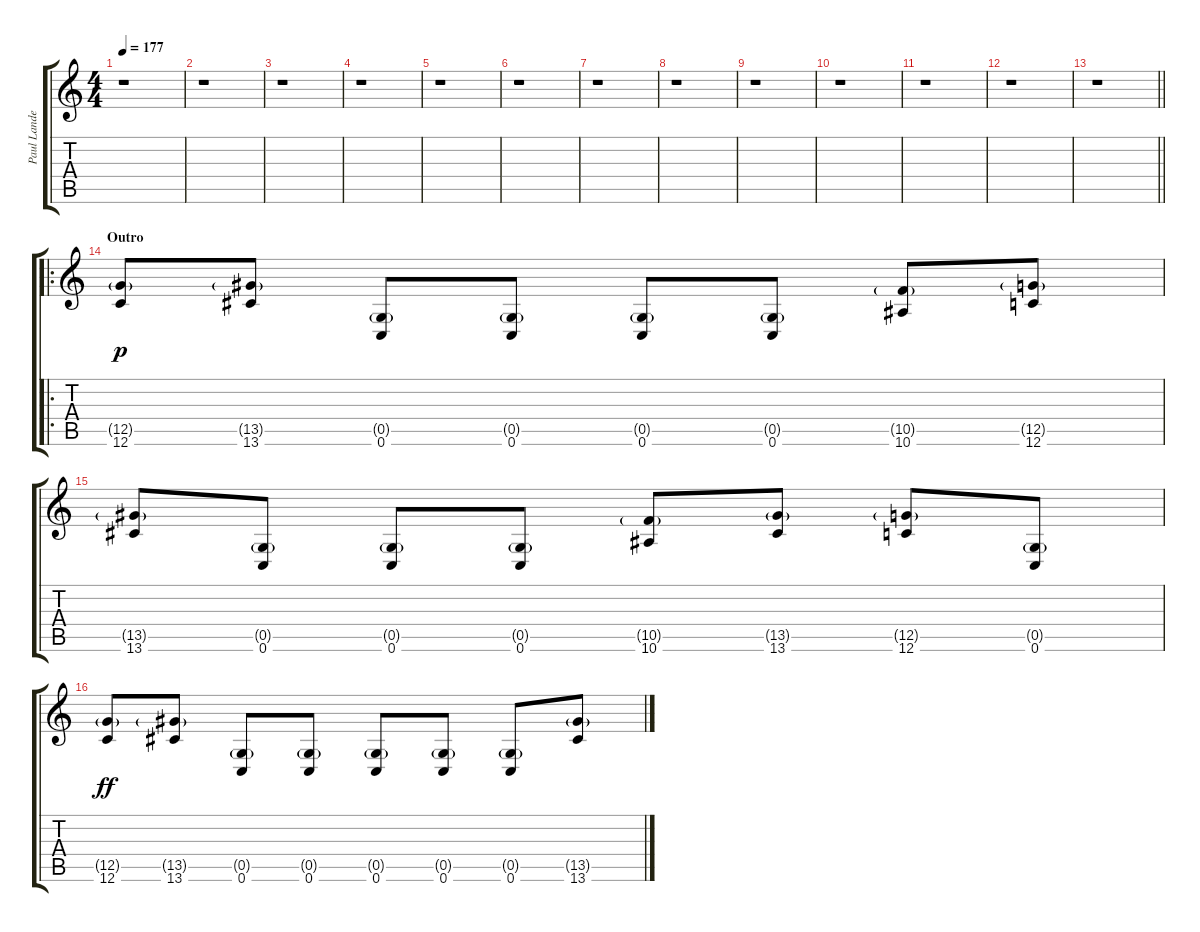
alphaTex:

\track ("Paul Landers [guitar]" "Paul Lande") {instrument distortionguitar}
\staff {score tabs}
\tuning (D4 A3 F3 C3 G2 C2) {hide}
\ts (4 4)
\tempo 177
\clef g2
\ks c
r.1{dy f} |
r.1 |
r.1 |
r.1 |
r.1 |
r.1 |
r.1 |
r.1 |
r.1 |
r.1 |
r.1 |
r.1 |
\barLineRight lightlight
r.1 |
\ro
\section ("" "Outro")
(12.5{g} 12.6).8{dy p} (13.5{g} 13.6).8 (0.5{g} 0.6).8 (0.5{g} 0.6).8 (0.5{g} 0.6).8 (0.5{g} 0.6).8 (10.5{g} 10.6).8 (12.5{g} 12.6).8 |
(13.5{g} 13.6).8 (0.5{g} 0.6).8 (0.5{g} 0.6).8 (0.5{g} 0.6).8 (10.5{g} 10.6).8 (13.5{g} 13.6).8 (12.5{g} 12.6).8 (0.5{g} 0.6).8 |
(12.5{g} 12.6).8{dy ff} (13.5{g} 13.6).8 (0.5{g} 0.6).8 (0.5{g} 0.6).8 (0.5{g} 0.6).8 (0.5{g} 0.6).8 (0.5{g} 0.6).8 (13.5{g} 13.6).8
